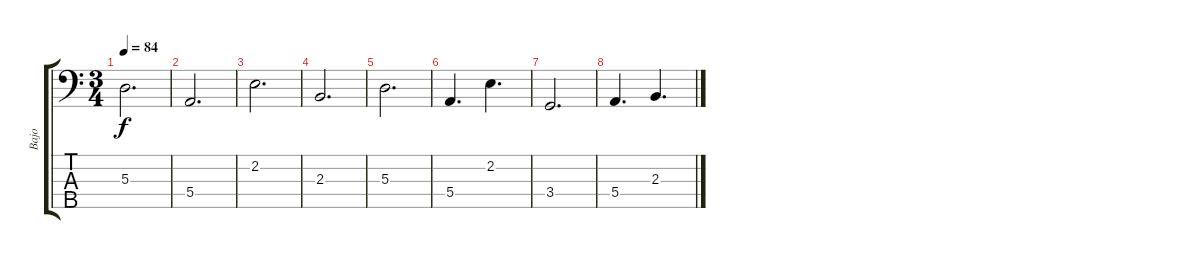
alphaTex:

\track ("Bajo" "Bajo") {instrument electricbassfinger}
\staff {score tabs}
\tuning (G2 D2 A1 E1 B0) {hide}
\ts (3 4)
\tempo 84
\clef f4
\ks c
5.3.2{d dy f} |
5.4.2{d} |
2.2.2{d} |
2.3.2{d} |
5.3.2{d} |
5.4.4{d} 2.2.4{d} |
3.4.2{d} |
5.4.4{d} 2.3.4{d}
